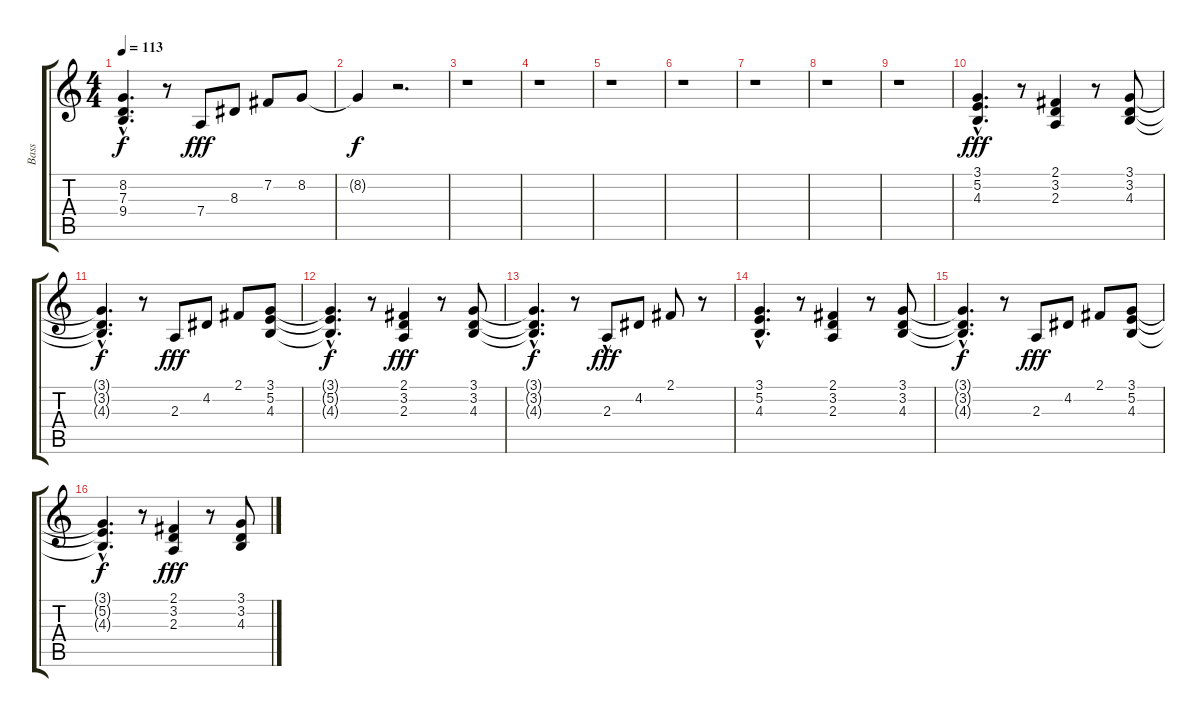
\track (" Bass" " Bass") {instrument brightacousticpiano}
\staff {score tabs}
\tuning (E4 B3 G3 D3 A2 E2) {hide}
\ts (4 4)
\tempo 113
\clef g2
\ks c
(8.2{t} 7.3{hac t} 9.4{hac t}).4{d dy f} r.8 7.4.8{dy fff} 8.3.8 7.2.8 8.2.8 |
8.2{t}.4{dy f} r.2{d} |
r.1 |
r.1 |
r.1 |
r.1 |
r.1 |
r.1 |
r.1 |
(3.1{hac} 5.2{hac} 4.3{hac}).4{d dy fff} r.8 (2.1 3.2 2.3).4 r.8 (3.1 3.2 4.3).8 |
(3.1{t} 3.2{t} 4.3{hac t}).4{d dy f} r.8 2.3.8{dy fff} 4.2.8 2.1.8 (3.1 5.2 4.3).8 |
(3.1{hac t} 5.2{hac t} 4.3{hac t}).4{d dy f} r.8 (2.1 3.2 2.3).4{dy fff} r.8 (3.1 3.2 4.3).8 |
(3.1{hac t} 3.2{hac t} 4.3{hac t}).4{d dy f} r.8 2.3{hac}.8{dy fff} 4.2.8 2.1.8 r.8 |
(3.1{hac} 5.2{hac} 4.3{hac}).4{d} r.8 (2.1 3.2 2.3).4 r.8 (3.1 3.2 4.3).8 |
(3.1{t} 3.2{t} 4.3{hac t}).4{d dy f} r.8 2.3.8{dy fff} 4.2.8 2.1.8 (3.1 5.2 4.3).8 |
(3.1{t} 5.2{hac t} 4.3{hac t}).4{d dy f} r.8 (2.1 3.2 2.3).4{dy fff} r.8 (3.1 3.2 4.3).8
